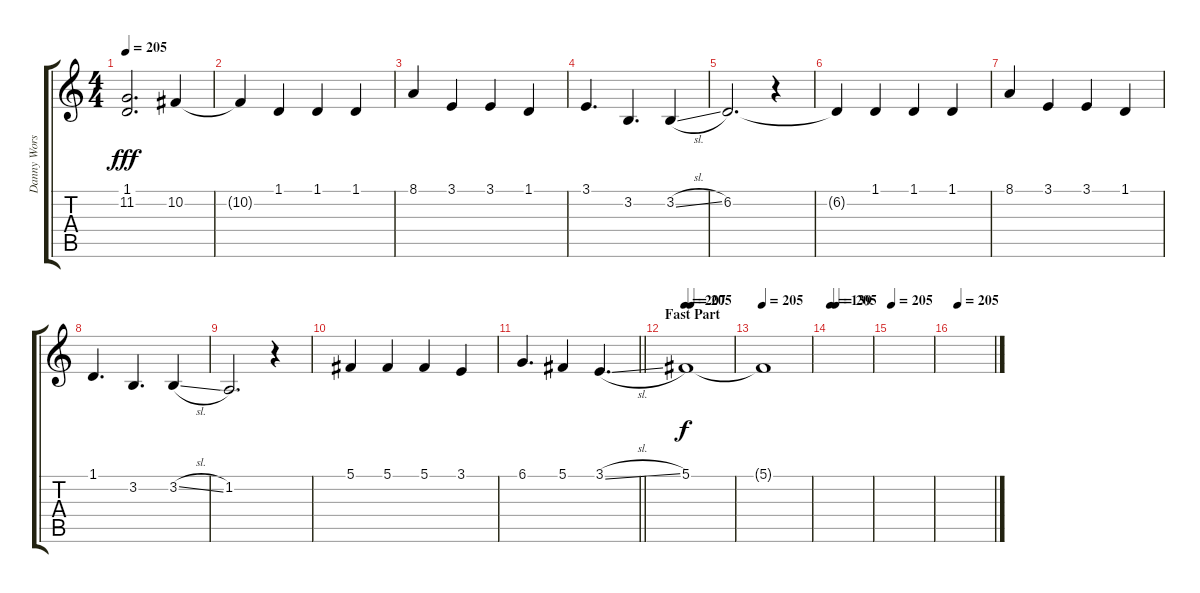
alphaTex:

\track ("Danny Worsnop" "Danny Wors") {instrument flute}
\staff {score tabs}
\tuning (Db4 Ab3 E3 B2 Gb2 B1) {hide}
\ts (4 4)
\tempo 205
\clef g2
\ks c
(1.1{t} 11.2).2{d dy fff} 10.2.4 |
10.2{t}.4 1.1.4 1.1.4 1.1.4 |
8.1.4 3.1.4 3.1.4 1.1.4 |
3.1.4{d} 3.2.4{d} 3.2{sl}.4 |
6.2.2{d} r.4 |
6.2{t}.4 1.1.4 1.1.4 1.1.4 |
8.1.4 3.1.4 3.1.4 1.1.4 |
1.1.4{d} 3.2.4{d} 3.2{sl}.4 |
1.2.2{d} r.4 |
5.1.4 5.1.4 5.1.4 3.1.4 |
\barLineRight lightlight
6.1.4{d} 5.1.4 3.1{sl}.4{d} |
\section ("" "Fast Part")
\tempo 207
\tempo (205 0.125)
5.1.1{dy f} |
\tempo 205
5.1{t}.1 |
\tempo 139
\tempo (205 0.125)
|
\tempo 205
|
\tempo (205 0.125)
